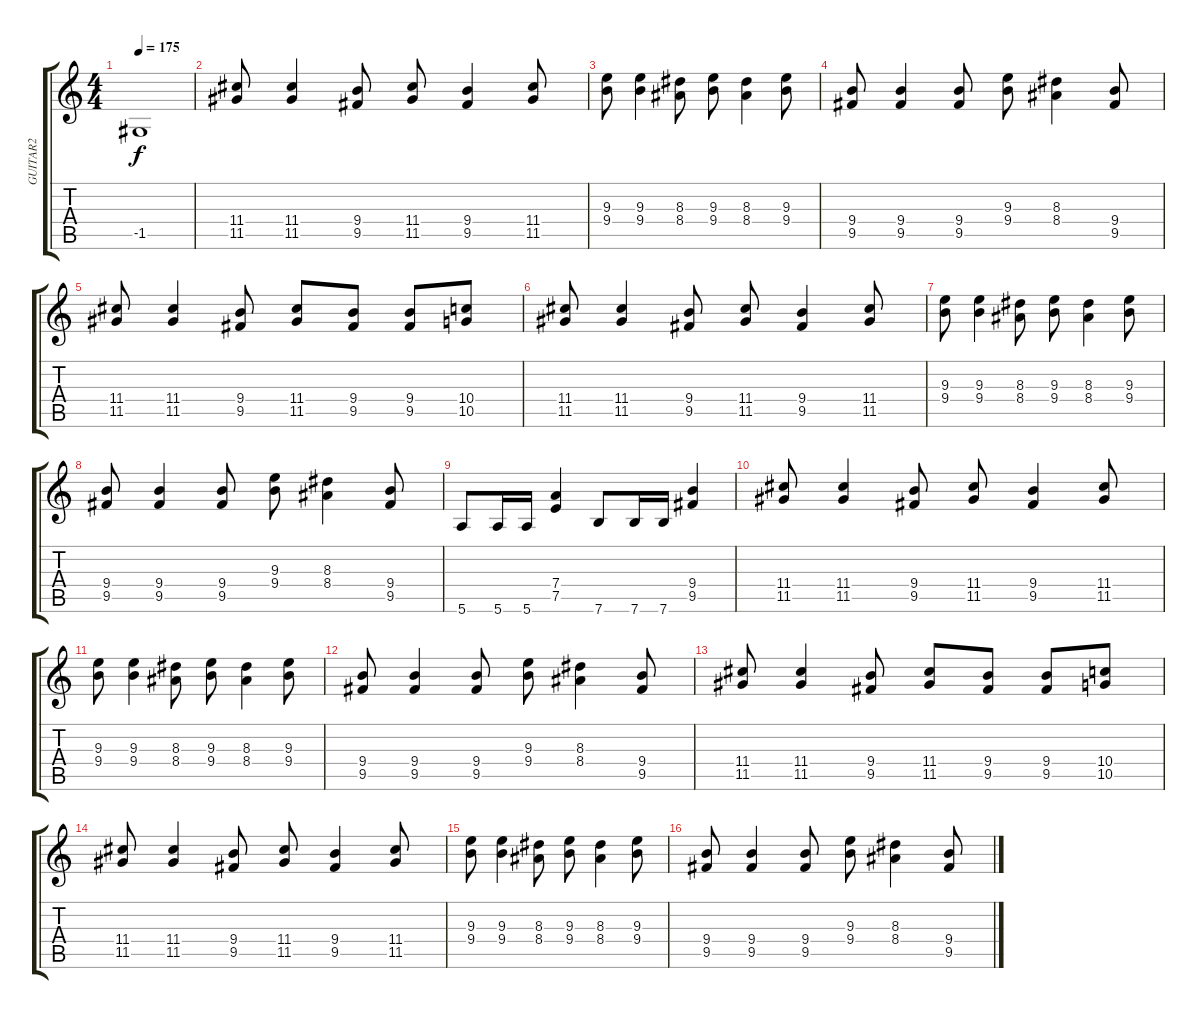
\track ("GUITAR2" "GUITAR2") {instrument distortionguitar}
\staff {score tabs}
\tuning (E4 B3 G3 D3 A2 E2) {hide}
\ts (4 4)
\tempo 175
\clef g2
\ks c
-1.5{t}.1{dy f} |
(11.4 11.5).8 (11.4 11.5).4 (9.4 9.5).8 (11.4 11.5).8 (9.4 9.5).4 (11.4 11.5).8 |
(9.3 9.4).8 (9.3 9.4).4 (8.3 8.4).8 (9.3 9.4).8 (8.3 8.4).4 (9.3 9.4).8 |
(9.4 9.5).8 (9.4 9.5).4 (9.4 9.5).8 (9.3 9.4).8 (8.3 8.4).4 (9.4 9.5).8 |
(11.4 11.5).8 (11.4 11.5).4 (9.4 9.5).8 (11.4 11.5).8 (9.4 9.5).8 (9.4 9.5).8 (10.4 10.5).8 |
(11.4 11.5).8 (11.4 11.5).4 (9.4 9.5).8 (11.4 11.5).8 (9.4 9.5).4 (11.4 11.5).8 |
(9.3 9.4).8 (9.3 9.4).4 (8.3 8.4).8 (9.3 9.4).8 (8.3 8.4).4 (9.3 9.4).8 |
(9.4 9.5).8 (9.4 9.5).4 (9.4 9.5).8 (9.3 9.4).8 (8.3 8.4).4 (9.4 9.5).8 |
5.6.8 5.6.16 5.6.16 (7.4 7.5).4 7.6.8 7.6.16 7.6.16 (9.4 9.5).4 |
(11.4 11.5).8 (11.4 11.5).4 (9.4 9.5).8 (11.4 11.5).8 (9.4 9.5).4 (11.4 11.5).8 |
(9.3 9.4).8 (9.3 9.4).4 (8.3 8.4).8 (9.3 9.4).8 (8.3 8.4).4 (9.3 9.4).8 |
(9.4 9.5).8 (9.4 9.5).4 (9.4 9.5).8 (9.3 9.4).8 (8.3 8.4).4 (9.4 9.5).8 |
(11.4 11.5).8 (11.4 11.5).4 (9.4 9.5).8 (11.4 11.5).8 (9.4 9.5).8 (9.4 9.5).8 (10.4 10.5).8 |
(11.4 11.5).8 (11.4 11.5).4 (9.4 9.5).8 (11.4 11.5).8 (9.4 9.5).4 (11.4 11.5).8 |
(9.3 9.4).8 (9.3 9.4).4 (8.3 8.4).8 (9.3 9.4).8 (8.3 8.4).4 (9.3 9.4).8 |
(9.4 9.5).8 (9.4 9.5).4 (9.4 9.5).8 (9.3 9.4).8 (8.3 8.4).4 (9.4 9.5).8
